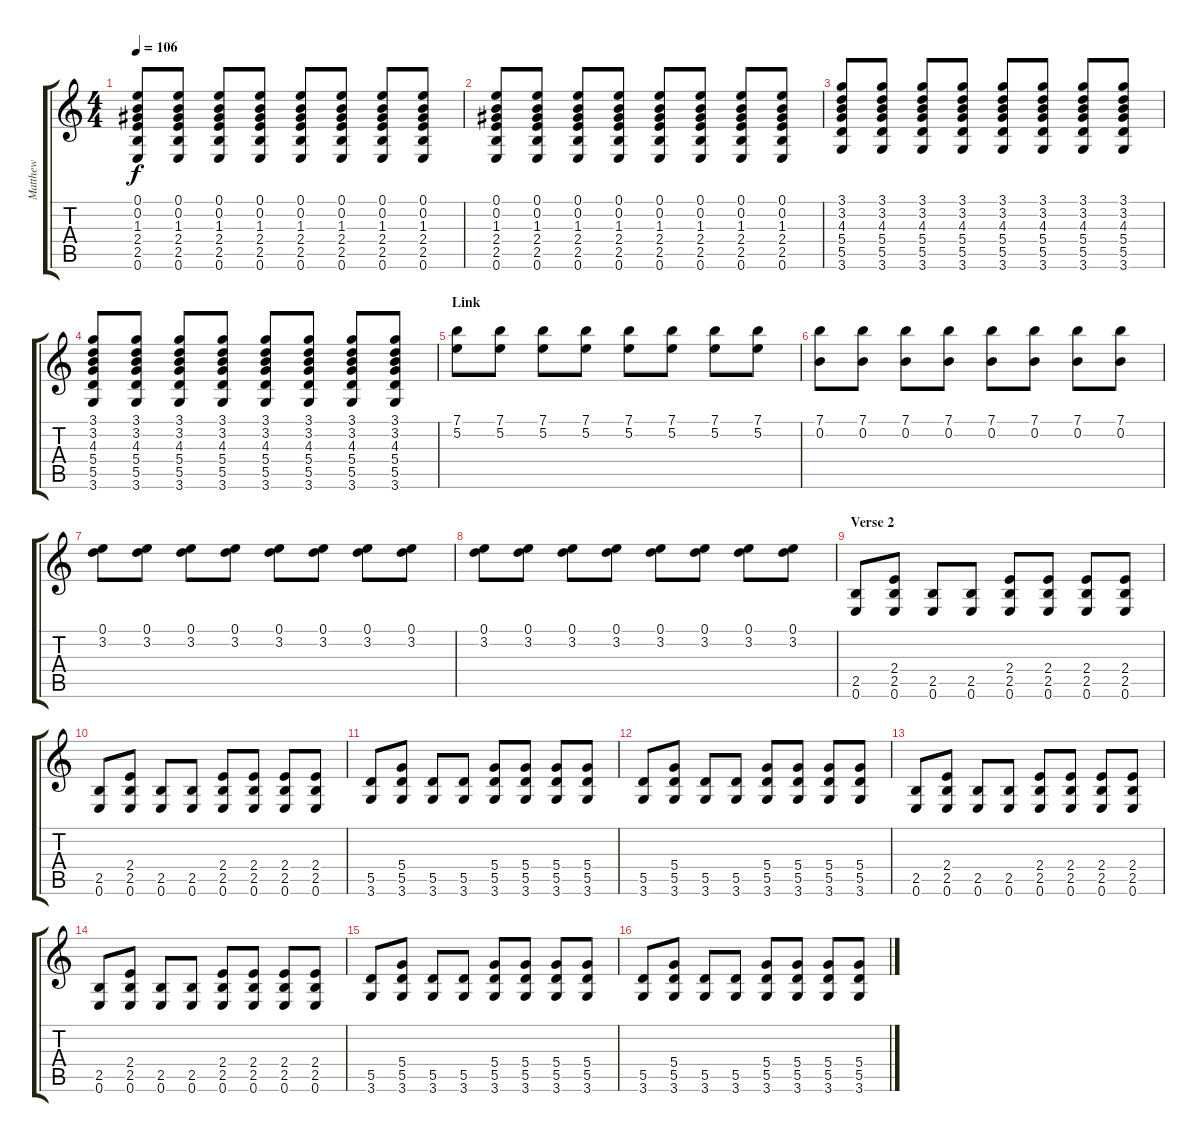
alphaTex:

\track ("Matthew" "Matthew") {instrument overdrivenguitar}
\staff {score tabs}
\tuning (E4 B3 G3 D3 A2 E2) {hide}
\ts (4 4)
\tempo 106
\clef g2
\ks c
(0.1 0.2 1.3 2.4 2.5 0.6).8{dy f} (0.1 0.2 1.3 2.4 2.5 0.6).8 (0.1 0.2 1.3 2.4 2.5 0.6).8 (0.1 0.2 1.3 2.4 2.5 0.6).8 (0.1 0.2 1.3 2.4 2.5 0.6).8 (0.1 0.2 1.3 2.4 2.5 0.6).8 (0.1 0.2 1.3 2.4 2.5 0.6).8 (0.1 0.2 1.3 2.4 2.5 0.6).8 |
(0.1 0.2 1.3 2.4 2.5 0.6).8 (0.1 0.2 1.3 2.4 2.5 0.6).8 (0.1 0.2 1.3 2.4 2.5 0.6).8 (0.1 0.2 1.3 2.4 2.5 0.6).8 (0.1 0.2 1.3 2.4 2.5 0.6).8 (0.1 0.2 1.3 2.4 2.5 0.6).8 (0.1 0.2 1.3 2.4 2.5 0.6).8 (0.1 0.2 1.3 2.4 2.5 0.6).8 |
(3.1 3.2 4.3 5.4 5.5 3.6).8 (3.1 3.2 4.3 5.4 5.5 3.6).8 (3.1 3.2 4.3 5.4 5.5 3.6).8 (3.1 3.2 4.3 5.4 5.5 3.6).8 (3.1 3.2 4.3 5.4 5.5 3.6).8 (3.1 3.2 4.3 5.4 5.5 3.6).8 (3.1 3.2 4.3 5.4 5.5 3.6).8 (3.1 3.2 4.3 5.4 5.5 3.6).8 |
(3.1 3.2 4.3 5.4 5.5 3.6).8 (3.1 3.2 4.3 5.4 5.5 3.6).8 (3.1 3.2 4.3 5.4 5.5 3.6).8 (3.1 3.2 4.3 5.4 5.5 3.6).8 (3.1 3.2 4.3 5.4 5.5 3.6).8 (3.1 3.2 4.3 5.4 5.5 3.6).8 (3.1 3.2 4.3 5.4 5.5 3.6).8 (3.1 3.2 4.3 5.4 5.5 3.6).8 |
\section ("" "Link")
(7.1 5.2).8{instrument distortionguitar} (7.1 5.2).8 (7.1 5.2).8 (7.1 5.2).8 (7.1 5.2).8 (7.1 5.2).8 (7.1 5.2).8 (7.1 5.2).8 |
(7.1 0.2).8 (7.1 0.2).8 (7.1 0.2).8 (7.1 0.2).8 (7.1 0.2).8 (7.1 0.2).8 (7.1 0.2).8 (7.1 0.2).8 |
(0.1 3.2).8 (0.1 3.2).8 (0.1 3.2).8 (0.1 3.2).8 (0.1 3.2).8 (0.1 3.2).8 (0.1 3.2).8 (0.1 3.2).8 |
(0.1 3.2).8 (0.1 3.2).8 (0.1 3.2).8 (0.1 3.2).8 (0.1 3.2).8 (0.1 3.2).8 (0.1 3.2).8 (0.1 3.2).8 |
\section ("" "Verse 2")
(2.5 0.6).8{volume 10 instrument overdrivenguitar} (2.4 2.5 0.6).8 (2.5 0.6).8 (2.5 0.6).8 (2.4 2.5 0.6).8 (2.4 2.5 0.6).8 (2.4 2.5 0.6).8 (2.4 2.5 0.6).8 |
(2.5 0.6).8 (2.4 2.5 0.6).8 (2.5 0.6).8 (2.5 0.6).8 (2.4 2.5 0.6).8 (2.4 2.5 0.6).8 (2.4 2.5 0.6).8 (2.4 2.5 0.6).8 |
(5.5 3.6).8 (5.4 5.5 3.6).8 (5.5 3.6).8 (5.5 3.6).8 (5.4 5.5 3.6).8 (5.4 5.5 3.6).8 (5.4 5.5 3.6).8 (5.4 5.5 3.6).8 |
(5.5 3.6).8 (5.4 5.5 3.6).8 (5.5 3.6).8 (5.5 3.6).8 (5.4 5.5 3.6).8 (5.4 5.5 3.6).8 (5.4 5.5 3.6).8 (5.4 5.5 3.6).8 |
(2.5 0.6).8{volume 10 instrument overdrivenguitar} (2.4 2.5 0.6).8 (2.5 0.6).8 (2.5 0.6).8 (2.4 2.5 0.6).8 (2.4 2.5 0.6).8 (2.4 2.5 0.6).8 (2.4 2.5 0.6).8 |
(2.5 0.6).8 (2.4 2.5 0.6).8 (2.5 0.6).8 (2.5 0.6).8 (2.4 2.5 0.6).8 (2.4 2.5 0.6).8 (2.4 2.5 0.6).8 (2.4 2.5 0.6).8 |
(5.5 3.6).8 (5.4 5.5 3.6).8 (5.5 3.6).8 (5.5 3.6).8 (5.4 5.5 3.6).8 (5.4 5.5 3.6).8 (5.4 5.5 3.6).8 (5.4 5.5 3.6).8 |
(5.5 3.6).8 (5.4 5.5 3.6).8 (5.5 3.6).8 (5.5 3.6).8 (5.4 5.5 3.6).8 (5.4 5.5 3.6).8 (5.4 5.5 3.6).8 (5.4 5.5 3.6).8
